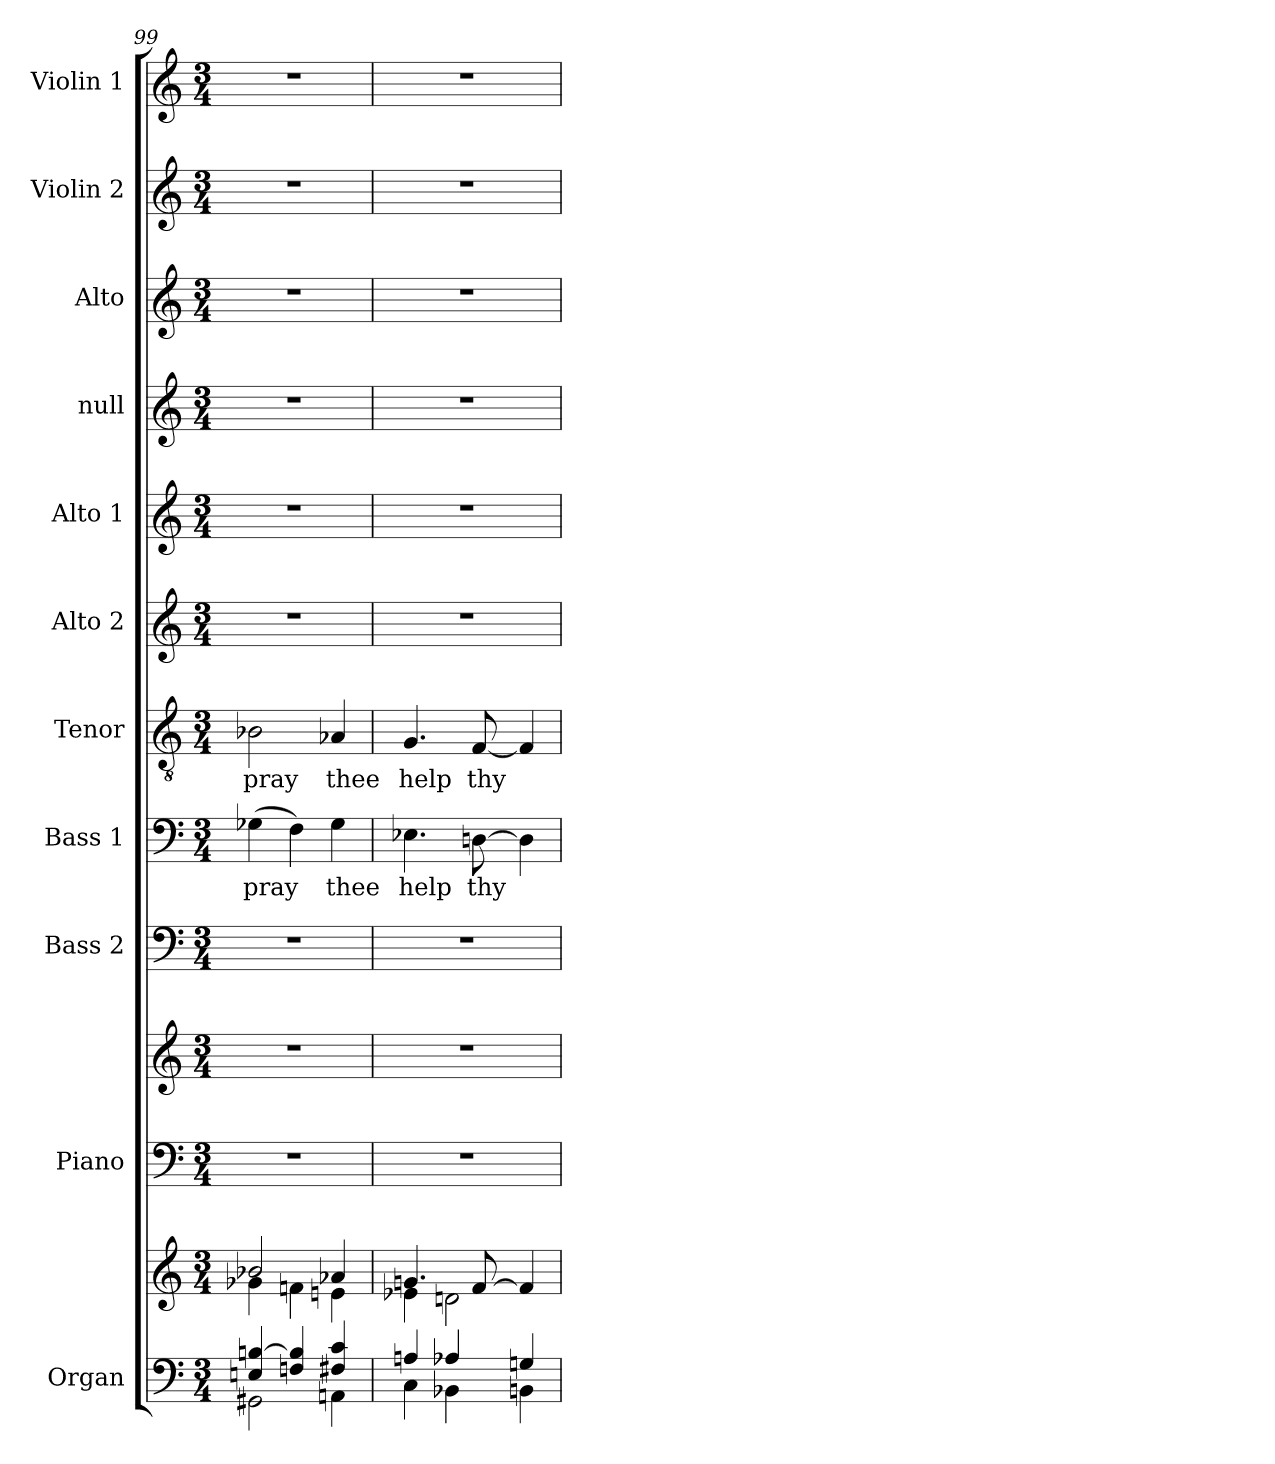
**kern	**kern	**kern	**kern	**kern	**kern	**text	**kern	**text	**kern	**kern	**kern	**kern	**kern	**kern
*part11	*part11	*part10	*part10	*part9	*part8	*part8	*part7	*part7	*part6	*part5	*part4	*part3	*part2	*part1
*staff13	*staff12	*staff11	*staff10	*staff9	*staff8	*staff8	*staff7	*staff7	*staff6	*staff5	*staff4	*staff3	*staff2	*staff1
*I"Organ	*	*I"Piano	*	*I"Bass 2	*I"Bass 1	*	*I"Tenor	*	*I"Alto 2	*I"Alto 1	*I"null	*I"Alto	*I"Violin 2	*I"Violin 1
*I'Org.	*	*	*	*I'B. 2	*I'B. 1	*	*I'T.	*	*I'A. 2	*I'A. 1	*	*	*I'Vln. 2	*I'Vln. 1
*clefF4	*clefG2	*clefF4	*clefG2	*clefF4	*clefF4	*	*clefGv2	*	*clefG2	*clefG2	*clefG2	*clefG2	*clefG2	*clefG2
*k[]	*k[]	*k[]	*k[]	*k[]	*k[]	*	*k[]	*	*k[]	*k[]	*k[]	*k[]	*k[]	*k[]
*M3/4	*M3/4	*M3/4	*M3/4	*M3/4	*M3/4	*	*M3/4	*	*M3/4	*M3/4	*M3/4	*M3/4	*M3/4	*M3/4
=99	=99	=99	=99	=99	=99	=99	=99	=99	=99	=99	=99	=99	=99	=99
*^	*^	*	*	*	*	*	*	*	*	*	*	*	*	*
!	!	!	!	!	!	!	!	!LO:LY:b	!	!LO:LY:b	!	!	!	!	!	!
4En/ [4Bn/	2GG#X\	2b-X/	4g-X\	2.r	2.r	2.r	(>4G-X\	pray	2B-X\	pray	2.r	2.r	2.r	2.r	2.r	2.r
4Fn/ 4B/]	.	.	4fn\	.	.	.	4F\)	.	.	.	.	.	.	.	.	.
!	!	!	!	!	!	!	!	!LO:LY:b	!	!LO:LY:b	!	!	!	!	!	!
4F#X/ 4c/	4AAn\	4a-X/	4en\	.	.	.	4G-\	thee	4A-X/	thee	.	.	.	.	.	.
=100	=100	=100	=100	=100	=100	=100	=100	=100	=100	=100	=100	=100	=100	=100	=100	=100
!	!	!	!	!	!	!	!	!LO:LY:b	!	!LO:LY:b	!	!	!	!	!	!
4An/	4C\	4.gn/	4e-X\	2.r	2.r	2.r	4.E-X\	help	4.G/	help	2.r	2.r	2.r	2.r	2.r	2.r
4A-X/	4BB-X\	.	2dn\	.	.	.	.	.	.	.	.	.	.	.	.	.
!	!	!	!	!	!	!	!	!LO:LY:b	!	!LO:LY:b	!	!	!	!	!	!
.	.	[8f/	.	.	.	.	[8Dn\	thy	[8F/	thy	.	.	.	.	.	.
4Gn/	4BBn\	4f/]	.	.	.	.	4D\]	.	4F/]	.	.	.	.	.	.	.
*v	*v	*	*	*	*	*	*	*	*	*	*	*	*	*	*	*
*	*v	*v	*	*	*	*	*	*	*	*	*	*	*	*	*
=	=	=	=	=	=	=	=	=	=	=	=	=	=	=
*-	*-	*-	*-	*-	*-	*-	*-	*-	*-	*-	*-	*-	*-	*-
